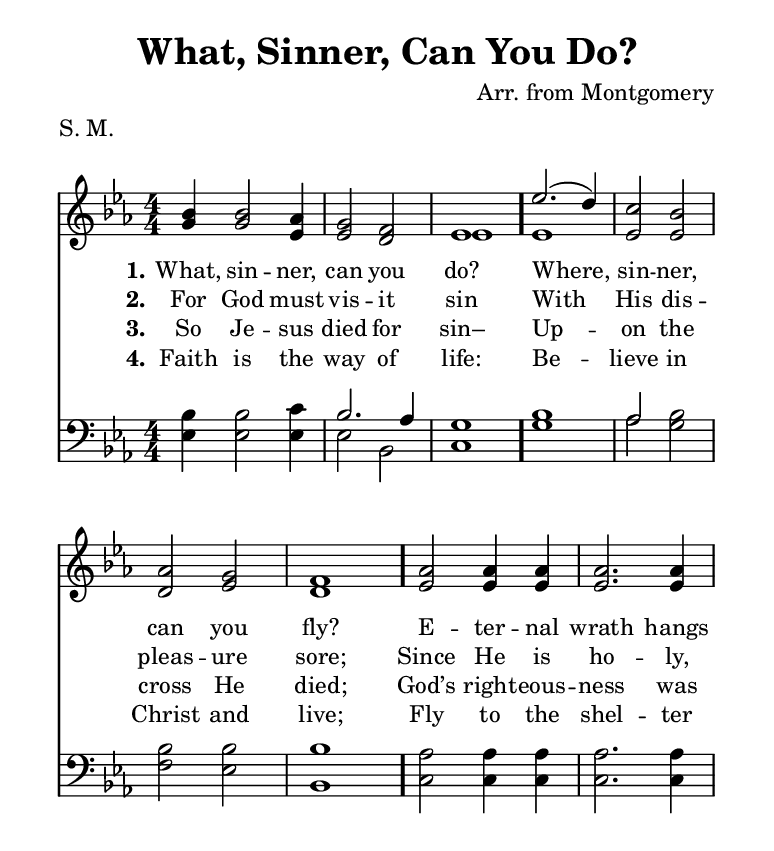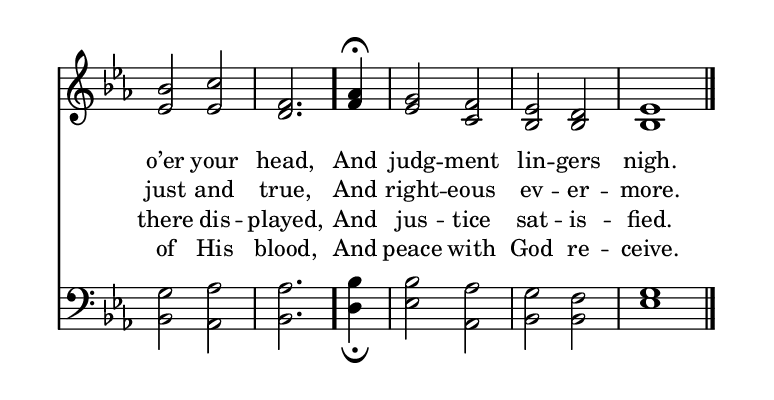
\include "common/global.ily"
\paper {
  \include "common/paper.ily"
  ragged-bottom = ##t
  system-system-spacing.padding = 6
}

\header{
  %gospel
  hymnnumber = "280"
  title = "What, Sinner, Can You Do?"
  tunename = "London"
  meter = "S. M."
  poet = ""
  composer = "Arr. from Montgomery"
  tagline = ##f
}

ta = { \tempo 4=140 }
tb = { \tempo 4=70 }

global = {
  \include "common/overrides.ily"
  \override Staff.TimeSignature.style = #'numbered
  \time 4/4
  \override Score.MetronomeMark.transparent = ##t % hide all fermata changes too
  \ta
  \key ees \major
  \autoBeamOff
}

notesSoprano = {
\global
\relative c'' {

  bes4 bes2 aes4 | g2 f | ees1 |
  ees'2.( d4) | c2 bes | aes g | f1 |
  aes2 aes4 aes | aes2. aes4 | bes2 c | f,2.
  \tb aes4\fermata \ta | g2 f | ees d | ees1 |

  \bar "|."

}
}

notesAlto = {
\global
\relative e' {

  g4 g2 ees4 | ees2 d | ees1 |
  ees1 | ees2 ees | d ees | d1 |
  ees2 ees4 ees | ees2. ees4 | ees2 ees | d2.
  f4 | ees2 c | bes bes | bes1 |

}
}

notesTenor = {
\global
\relative a {

  bes4 bes2 c4 | bes2. aes4 | g1 |
  bes1 | aes2 bes | bes bes | bes1 |
  aes2 aes4 aes | aes2. aes4 | g2 aes | aes2.
  bes4 | bes2 aes | g f | g1 |

}
}

notesBass = {
\global
\relative f {

  ees4 ees2 ees4 | ees2 bes | c1 |
  g'1 | aes2 g | f ees | bes1 |
  c2 c4 c | c2. c4 | bes2 aes | bes2.
  d4_\fermata | ees2 aes, | bes bes | ees1

}
}

wordsA = \lyricmode {
\set stanza = "1."

What, sin -- ner, can you do? \bar "."
Where, sin -- ner, can you fly? \bar "."
E -- ter -- nal wrath hangs o’er your head, \bar "."
And judg -- ment lin -- gers nigh. \bar "."

}

wordsB = \lyricmode {
\set stanza = "2."

For God must vis -- it sin
With His dis -- pleas -- ure sore;
Since He is ho -- ly, just and true,
And right -- eous ev -- er -- more.

}

wordsC = \lyricmode {
\set stanza = "3."

So Je -- sus died for sin–
Up -- on the cross He died;
God’s right -- eous -- ness was there dis -- played,
And jus -- tice sat -- is -- fied.

}

wordsD = \lyricmode {
\set stanza = "4."

Faith is the way of life:
Be -- lieve in Christ and live;
Fly to the shel -- ter of His blood,
And peace with God re -- ceive.

}

\score {
  \context ChoirStaff <<
    \context Staff = upper <<
      \set Staff.autoBeaming = ##f
      \set ChoirStaff.systemStartDelimiter = #'SystemStartBar
      \set ChoirStaff.printPartCombineTexts = ##f
      \partcombine #'(2 . 9) \notesSoprano \notesAlto
      \context NullVoice = sopranos { \voiceOne << \notesSoprano >> }
      \context Lyrics = one   \lyricsto sopranos \wordsA
      \context Lyrics = two   \lyricsto sopranos \wordsB
      \context Lyrics = three \lyricsto sopranos \wordsC
      \context Lyrics = four  \lyricsto sopranos \wordsD
    >>
    \context Staff = men <<
      \set Staff.autoBeaming = ##f
      \clef bass
      \set ChoirStaff.printPartCombineTexts = ##f
      \partcombine #'(2 . 9) \notesTenor \notesBass
    >>
  >>
  \layout {
    \include "common/layout.ily"
  }
  \midi{
    \include "common/midi.ily"
  }
}

\version "2.19.49"  % necessary for upgrading to future LilyPond versions.

% vi:set et ts=2 sw=2 ai nocindent syntax=lilypond:
